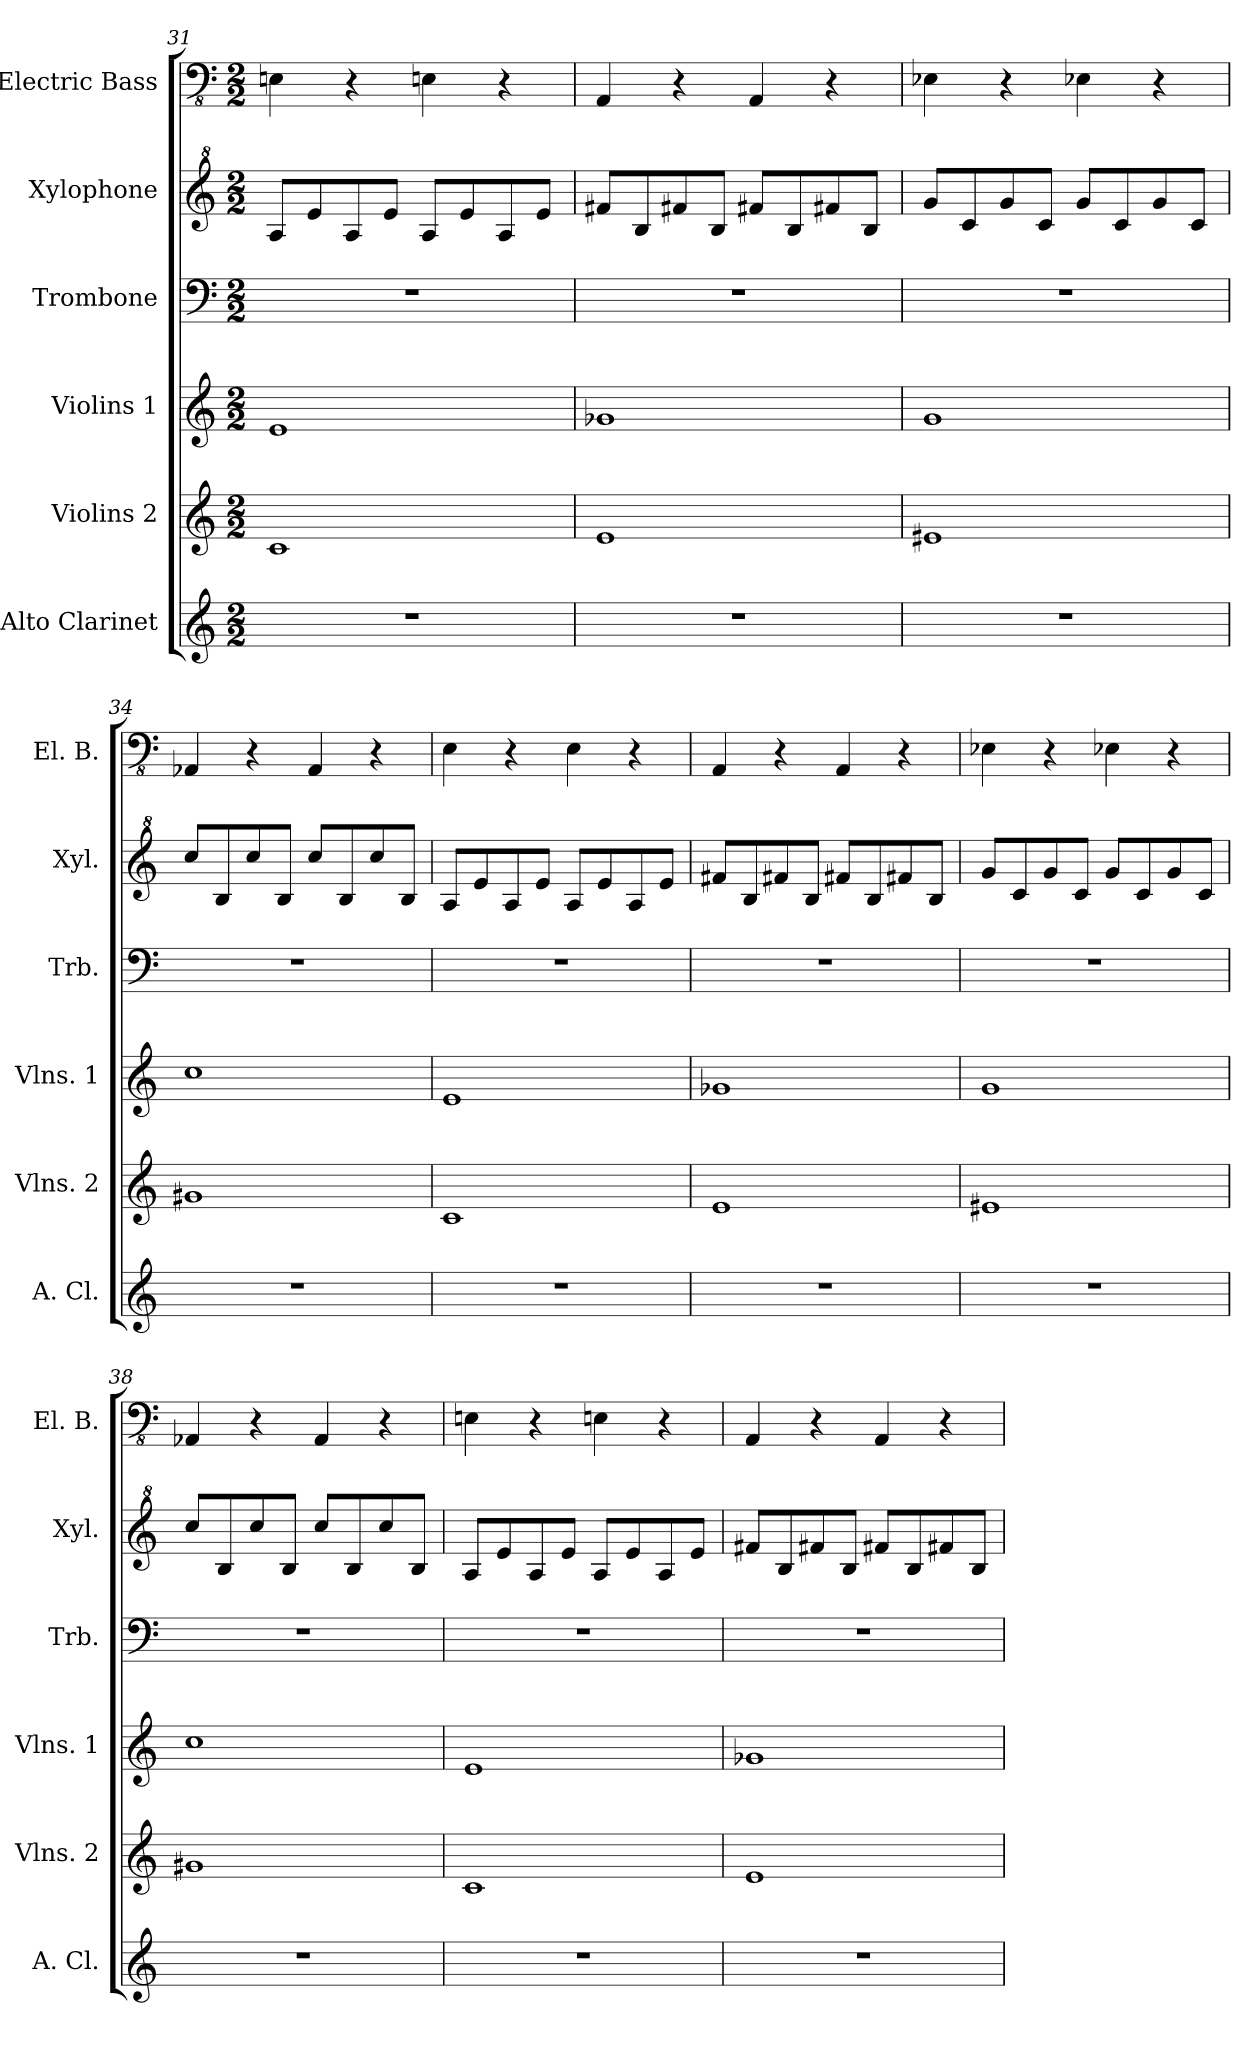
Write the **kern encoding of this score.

**kern	**kern	**kern	**kern	**kern	**kern
*part6	*part5	*part4	*part3	*part2	*part1
*staff6	*staff5	*staff4	*staff3	*staff2	*staff1
*I"Alto Clarinet	*I"Violins 2	*I"Violins 1	*I"Trombone	*I"Xylophone	*I"Electric Bass
*I'A. Cl.	*I'Vlns. 2	*I'Vlns. 1	*I'Trb.	*I'Xyl.	*I'El. B.
*clefG2	*clefG2	*clefG2	*clefF4	*clefG^2	*clefFv4
*ITrd5c9	*	*	*	*	*
*k[b-e-a-]	*k[]	*k[]	*k[]	*k[]	*k[]
*E-:	*C:	*C:	*C:	*C:	*C:
*M2/2	*M2/2	*M2/2	*M2/2	*M2/2	*M2/2
=31	=31	=31	=31	=31	=31
1r	1c	1e	1r	8a/L	4EEn\
.	.	.	.	8ee/	.
.	.	.	.	8a/	4r
.	.	.	.	8ee/J	.
.	.	.	.	8a/L	4EEn\
.	.	.	.	8ee/	.
.	.	.	.	8a/	4r
.	.	.	.	8ee/J	.
=32	=32	=32	=32	=32	=32
1r	1e	1g-X	1r	8ff#X/L	4AAA/
.	.	.	.	8b/	.
.	.	.	.	8ff#X/	4r
.	.	.	.	8b/J	.
.	.	.	.	8ff#X/L	4AAA/
.	.	.	.	8b/	.
.	.	.	.	8ff#X/	4r
.	.	.	.	8b/J	.
=33	=33	=33	=33	=33	=33
1r	1e#X	1g	1r	8gg/L	4EE-X\
.	.	.	.	8cc/	.
.	.	.	.	8gg/	4r
.	.	.	.	8cc/J	.
.	.	.	.	8gg/L	4EE-X\
.	.	.	.	8cc/	.
.	.	.	.	8gg/	4r
.	.	.	.	8cc/J	.
=34	=34	=34	=34	=34	=34
1r	1g#X	1cc	1r	8ccc/L	4AAA-X/
.	.	.	.	8b/	.
.	.	.	.	8ccc/	4r
.	.	.	.	8b/J	.
.	.	.	.	8ccc/L	4AAA-/
.	.	.	.	8b/	.
.	.	.	.	8ccc/	4r
.	.	.	.	8b/J	.
=35	=35	=35	=35	=35	=35
1r	1c	1e	1r	8a/L	4EE\
.	.	.	.	8ee/	.
.	.	.	.	8a/	4r
.	.	.	.	8ee/J	.
.	.	.	.	8a/L	4EE\
.	.	.	.	8ee/	.
.	.	.	.	8a/	4r
.	.	.	.	8ee/J	.
=36	=36	=36	=36	=36	=36
1r	1e	1g-X	1r	8ff#X/L	4AAA/
.	.	.	.	8b/	.
.	.	.	.	8ff#X/	4r
.	.	.	.	8b/J	.
.	.	.	.	8ff#X/L	4AAA/
.	.	.	.	8b/	.
.	.	.	.	8ff#X/	4r
.	.	.	.	8b/J	.
!!LO:LB:g=z
=37	=37	=37	=37	=37	=37
1r	1e#X	1g	1r	8gg/L	4EE-X\
.	.	.	.	8cc/	.
.	.	.	.	8gg/	4r
.	.	.	.	8cc/J	.
.	.	.	.	8gg/L	4EE-X\
.	.	.	.	8cc/	.
.	.	.	.	8gg/	4r
.	.	.	.	8cc/J	.
=38	=38	=38	=38	=38	=38
1r	1g#X	1cc	1r	8ccc/L	4AAA-X/
.	.	.	.	8b/	.
.	.	.	.	8ccc/	4r
.	.	.	.	8b/J	.
.	.	.	.	8ccc/L	4AAA-/
.	.	.	.	8b/	.
.	.	.	.	8ccc/	4r
.	.	.	.	8b/J	.
=39	=39	=39	=39	=39	=39
1r	1c	1e	1r	8a/L	4EEn\
.	.	.	.	8ee/	.
.	.	.	.	8a/	4r
.	.	.	.	8ee/J	.
.	.	.	.	8a/L	4EEn\
.	.	.	.	8ee/	.
.	.	.	.	8a/	4r
.	.	.	.	8ee/J	.
=40	=40	=40	=40	=40	=40
1r	1e	1g-X	1r	8ff#X/L	4AAA/
.	.	.	.	8b/	.
.	.	.	.	8ff#X/	4r
.	.	.	.	8b/J	.
.	.	.	.	8ff#X/L	4AAA/
.	.	.	.	8b/	.
.	.	.	.	8ff#X/	4r
.	.	.	.	8b/J	.
=	=	=	=	=	=
*-	*-	*-	*-	*-	*-
